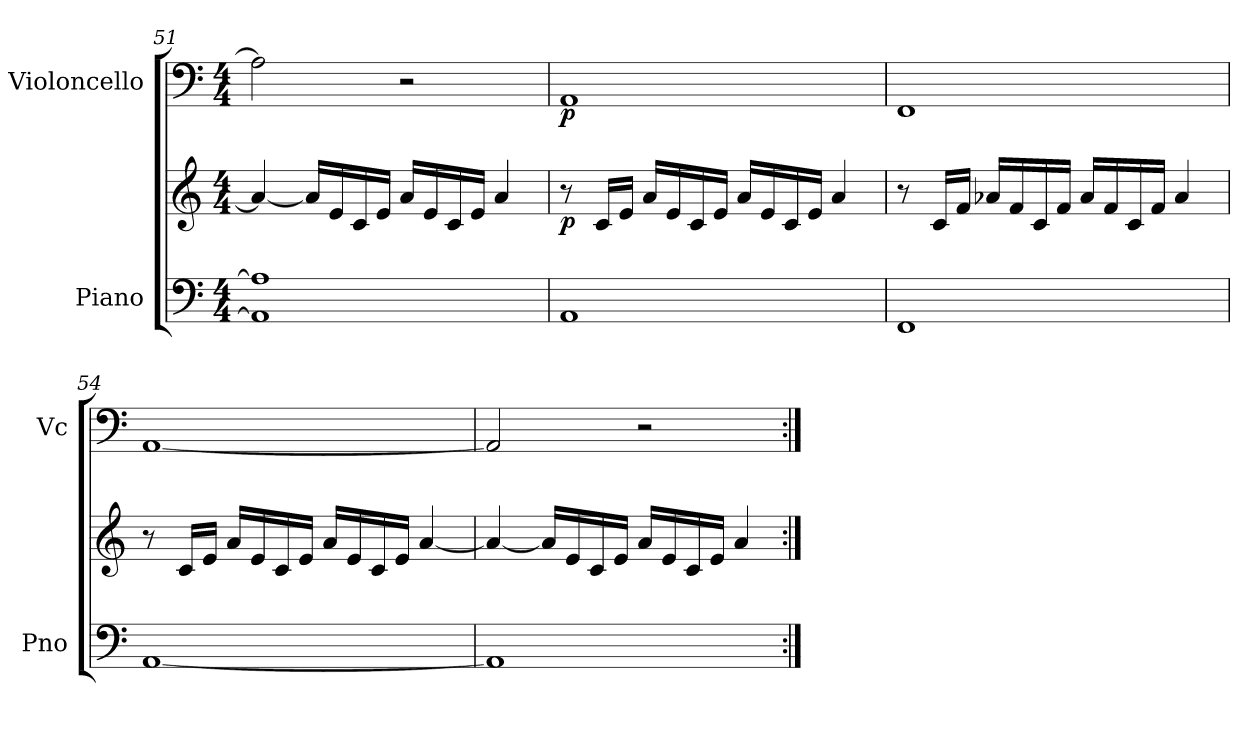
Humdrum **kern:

**kern	**kern	**dynam	**kern	**dynam
*part2	*part2	*part2	*part1	*part1
*staff3	*staff2	*staff2/3	*staff1	*staff1
*I"Piano	*	*	*I"Violoncello	*
*I'Pno	*	*	*I'Vc	*
*clefF4	*clefG2	*	*clefF4	*
*k[]	*k[]	*	*k[]	*
*M4/4	*M4/4	*	*M4/4	*
=51	=51	=51	=51	=51
1AA] 1A]	4a/_	.	2A\]	.
.	16a/LL]	.	.	.
.	16e/	.	.	.
.	16c/	.	.	.
.	16e/JJ	.	.	.
.	16a/LL	.	2r	.
.	16e/	.	.	.
.	16c/	.	.	.
.	16e/JJ	.	.	.
.	4a/	.	.	.
=52	=52	=52	=52	=52
!	!	!LO:DY:b	!	!LO:DY:b
1AA	8r	p	1AA	p
.	16c/LL	.	.	.
.	16e/JJ	.	.	.
.	16a/LL	.	.	.
.	16e/	.	.	.
.	16c/	.	.	.
.	16e/JJ	.	.	.
.	16a/LL	.	.	.
.	16e/	.	.	.
.	16c/	.	.	.
.	16e/JJ	.	.	.
.	4a/	.	.	.
!!LO:LB:g=z
=53	=53	=53	=53	=53
1FF	8r	.	1FF	.
.	16c/LL	.	.	.
.	16f/JJ	.	.	.
.	16a-X/LL	.	.	.
.	16f/	.	.	.
.	16c/	.	.	.
.	16f/JJ	.	.	.
.	16a-/LL	.	.	.
.	16f/	.	.	.
.	16c/	.	.	.
.	16f/JJ	.	.	.
.	4a-/	.	.	.
=54	=54	=54	=54	=54
[1AA	8r	.	[1AA	.
.	16c/LL	.	.	.
.	16e/JJ	.	.	.
.	16a/LL	.	.	.
.	16e/	.	.	.
.	16c/	.	.	.
.	16e/JJ	.	.	.
.	16a/LL	.	.	.
.	16e/	.	.	.
.	16c/	.	.	.
.	16e/JJ	.	.	.
.	[4a/	.	.	.
=55	=55	=55	=55	=55
1AA]	4a/_	.	2AA/]	.
.	16a/LL]	.	.	.
.	16e/	.	.	.
.	16c/	.	.	.
.	16e/JJ	.	.	.
.	16a/LL	.	2r	.
.	16e/	.	.	.
.	16c/	.	.	.
.	16e/JJ	.	.	.
.	4a/	.	.	.
=:|!	=:|!	=:|!	=:|!	=:|!
*-	*-	*-	*-	*-
